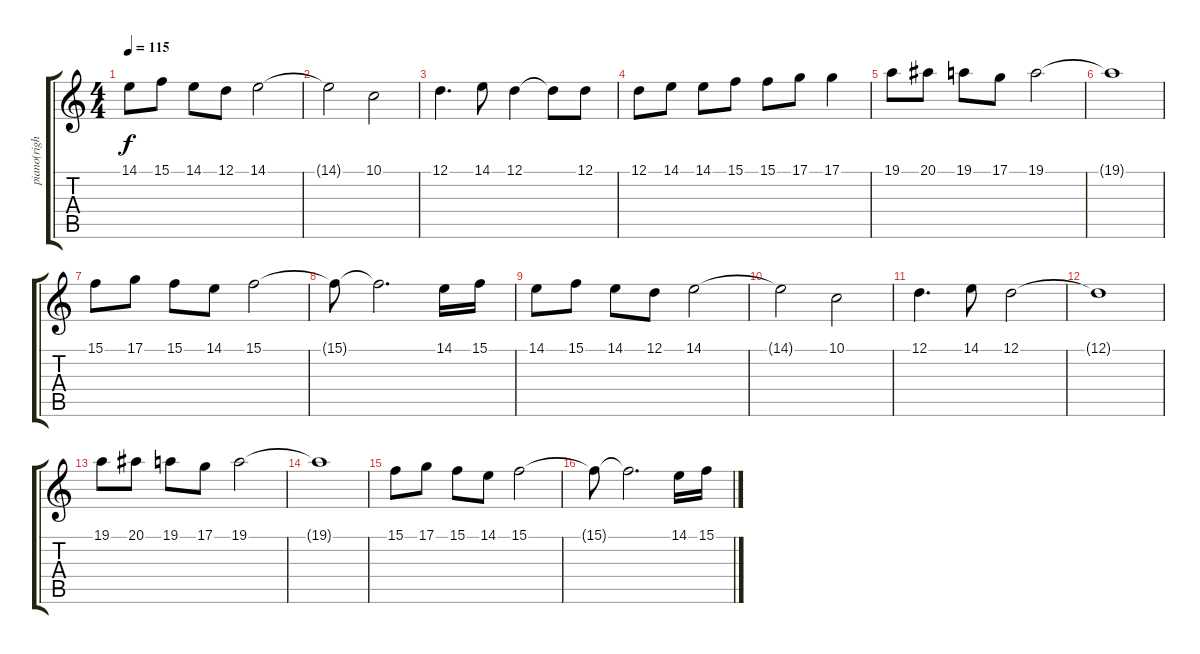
\track ("piano(right hand)" "piano(righ") {instrument acousticgrandpiano}
\staff {score tabs}
\tuning (D4 A3 F3 C3 G2 D2) {hide}
\ts (4 4)
\tempo 115
\clef g2
\ks c
14.1.8{dy f} 15.1.8 14.1.8 12.1.8 14.1.2 |
14.1{t}.2 10.1.2 |
12.1.4{d} 14.1.8 12.1.4 12.1{t}.8 12.1.8 |
12.1.8 14.1.8 14.1.8 15.1.8 15.1.8 17.1.8 17.1.4 |
19.1.8 20.1.8 19.1.8 17.1.8 19.1.2 |
19.1{t}.1 |
15.1.8 17.1.8 15.1.8 14.1.8 15.1.2 |
15.1{t}.8 15.1{t}.2{d} 14.1.16 15.1.16 |
14.1.8 15.1.8 14.1.8 12.1.8 14.1.2 |
14.1{t}.2 10.1.2 |
12.1.4{d} 14.1.8 12.1.2 |
12.1{t}.1 |
19.1.8 20.1.8 19.1.8 17.1.8 19.1.2 |
19.1{t}.1 |
15.1.8 17.1.8 15.1.8 14.1.8 15.1.2 |
15.1{t}.8 15.1{t}.2{d} 14.1.16 15.1.16
